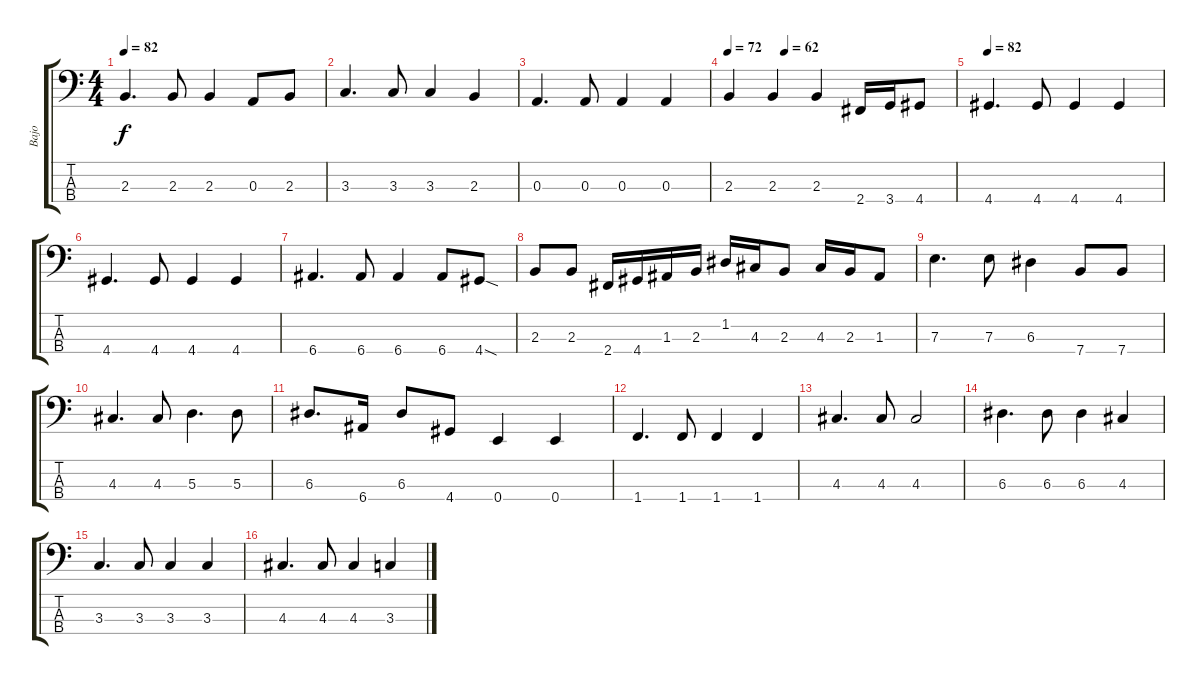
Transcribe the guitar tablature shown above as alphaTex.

\track ("Bajo" "Bajo") {instrument electricbassfinger}
\staff {score tabs}
\tuning (G2 D2 A1 E1) {hide}
\ts (4 4)
\tempo 82
\clef f4
\ks c
2.3.4{d dy f} 2.3.8 2.3.4 0.3.8 2.3.8 |
3.3.4{d} 3.3.8 3.3.4 2.3.4 |
0.3.4{d} 0.3.8 0.3.4 0.3.4 |
\tempo 72
\tempo (62 0.25)
2.3.4 2.3.4 2.3.4 2.4.16 3.4.16 4.4.8 |
\tempo 82
4.4.4{d} 4.4.8 4.4.4 4.4.4 |
4.4.4{d} 4.4.8 4.4.4 4.4.4 |
6.4.4{d} 6.4.8 6.4.4 6.4.8 4.4{sod}.8 |
2.3.8 2.3.8 2.4.16 4.4.16 1.3.16 2.3.16 1.2.16 4.3.16 2.3.8 4.3.16 2.3.16 1.3.8 |
7.3.4{d} 7.3.8 6.3.4 7.4.8 7.4.8 |
4.3.4{d} 4.3.8 5.3.4{d} 5.3.8 |
6.3.8{d} 6.4.16 6.3.8 4.4.8 0.4.4 0.4.4 |
1.4.4{d} 1.4.8 1.4.4 1.4.4 |
4.3.4{d} 4.3.8 4.3.2 |
6.3.4{d} 6.3.8 6.3.4 4.3.4 |
3.3.4{d} 3.3.8 3.3.4 3.3.4 |
4.3.4{d} 4.3.8 4.3.4 3.3.4
